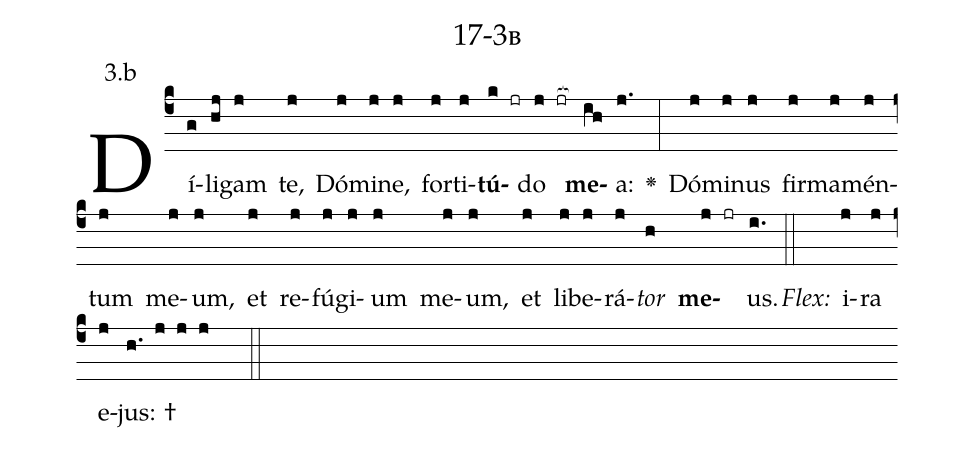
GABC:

name: 17-3b;
annotation: 3.b;
%%
(c4)Dí(g)li(hj)gam(j) te,(j) Dó(j)mi(j)ne,(j) for(j)ti(j)<b>tú</b>(k jr)do(j jr[ocb:1{]) <b>me</b>(ih[ocb:0}])a:(j.) <v>\greheightstar</v>(:) Dó(j)mi(j)nus(j) fir(j)ma(j)mén(j)tum(j) me(j)um,(j) et(j) re(j)fú(j)gi(j)um(j) me(j)um,(j) et(j) li(j)be(j)rá(j)<i>tor</i>(h) <b>me</b>(j jr)us.(i.) (::)
<i>Flex:</i>()  i(j)ra(j) e(j)jus: †(h. j j j  ::)

%E(j) u(j) o(j) u(h) a(j) e.(i.) (::)
